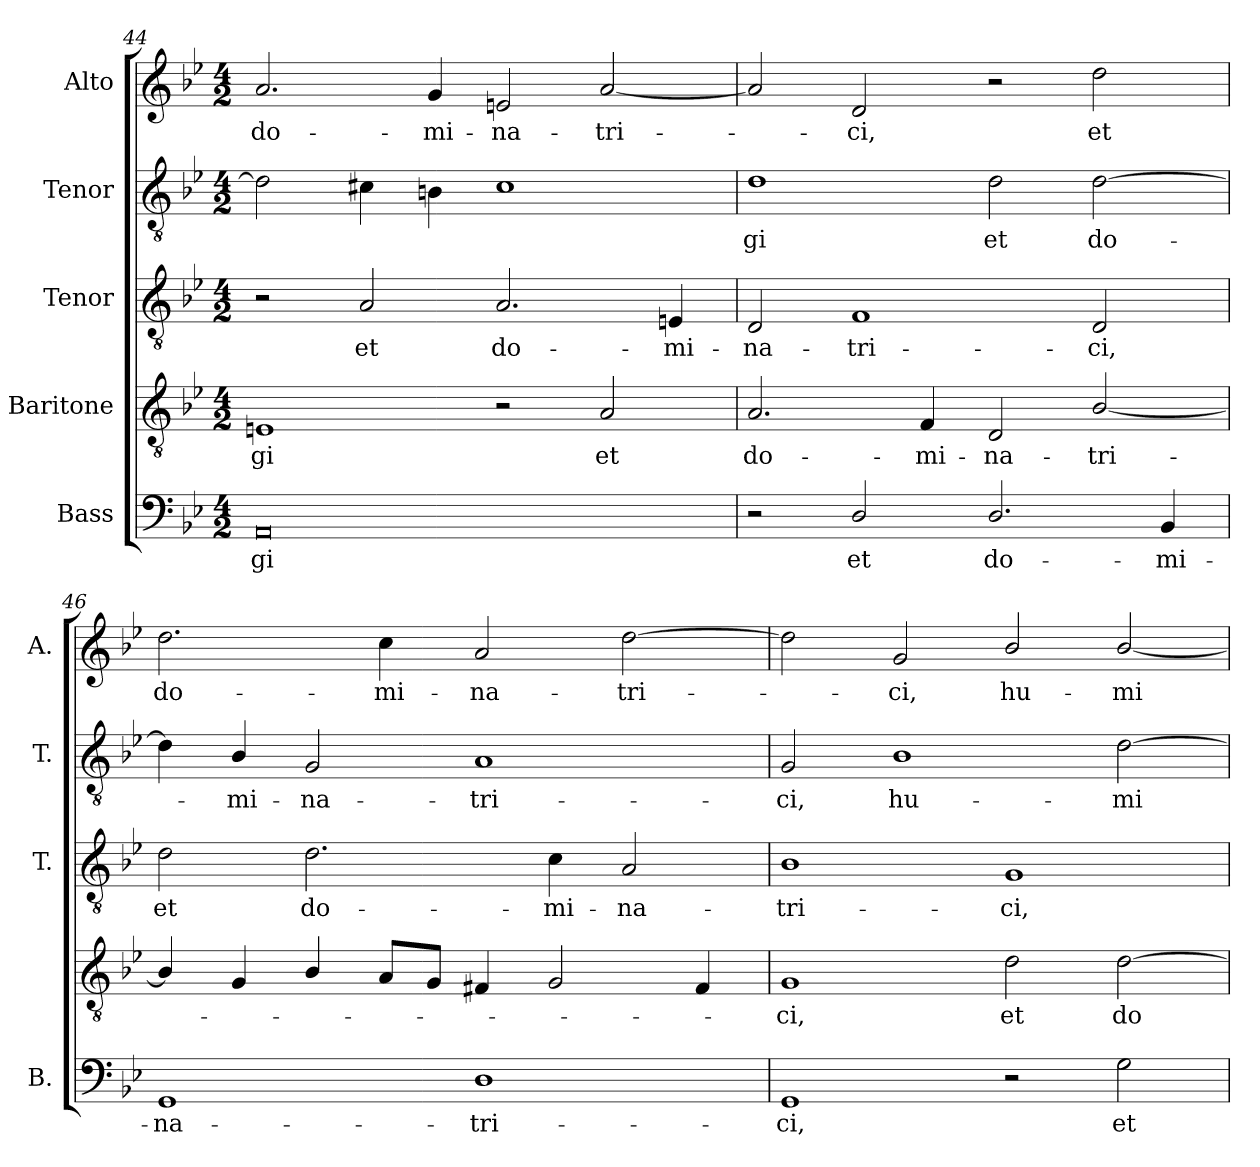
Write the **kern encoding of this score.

**kern	**text	**kern	**text	**kern	**text	**kern	**text	**kern	**text
*part5	*part5	*part4	*part4	*part3	*part3	*part2	*part2	*part1	*part1
*staff5	*staff5	*staff4	*staff4	*staff3	*staff3	*staff2	*staff2	*staff1	*staff1
*I"Bass	*	*I"Baritone	*	*I"Tenor	*	*I"Tenor	*	*I"Alto	*
*I'B.	*	*	*	*I'T.	*	*I'T.	*	*I'A.	*
*clefF4	*	*clefGv2	*	*clefGv2	*	*clefGv2	*	*clefG2	*
*	*	*ITrd7c12	*	*ITrd7c12	*	*ITrd7c12	*	*	*
*k[b-e-]	*	*k[b-e-]	*	*k[b-e-]	*	*k[b-e-]	*	*k[b-e-]	*
*B-:	*	*B-:	*	*B-:	*	*B-:	*	*B-:	*
*M4/2	*	*M4/2	*	*M4/2	*	*M4/2	*	*M4/2	*
=44	=44	=44	=44	=44	=44	=44	=44	=44	=44
!	!LO:LY:b:color=#000000	!	!	!	!	!	!	!	!
!	!	!	!LO:LY:b:color=#000000	!	!	!	!	!	!
!	!	!	!	!	!	!	!	!	!LO:LY:b:color=#000000
0AAi	-gi	1EEni	-gi	2r	.	2Di\]	.	2.ai/	do-
!	!	!	!	!	!LO:LY:b:color=#000000	!	!	!	!
.	.	.	.	2AAi/	et	4C#Xi\	.	.	.
!	!	!	!	!	!	!	!	!	!LO:LY:b:color=#000000
.	.	.	.	.	.	4BBi\	.	4gi/	-mi-
!	!	!	!	!	!LO:LY:b:color=#000000	!	!	!	!
!	!	!	!	!	!	!	!	!	!LO:LY:b:color=#000000
.	.	2r	.	2.AAi/	do-	1C#i	.	2eni/	-na-
!	!	!	!LO:LY:b:color=#000000	!	!	!	!	!	!
!	!	!	!	!	!	!	!	!	!LO:LY:b:color=#000000
.	.	2AAi/	et	.	.	.	.	[2ai/	-tri-
!	!	!	!	!	!LO:LY:b:color=#000000	!	!	!	!
.	.	.	.	4EEni/	-mi-	.	.	.	.
=45	=45	=45	=45	=45	=45	=45	=45	=45	=45
!	!	!	!LO:LY:b:color=#000000	!	!	!	!	!	!
!	!	!	!	!	!LO:LY:b:color=#000000	!	!	!	!
!	!	!	!	!	!	!	!LO:LY:b:color=#000000	!	!
2r	.	2.AAi/	do-	2DDi/	-na-	1Di	-gi	2ai/]	.
!	!LO:LY:b:color=#000000	!	!	!	!	!	!	!	!
!	!	!	!	!	!LO:LY:b:color=#000000	!	!	!	!
!	!	!	!	!	!	!	!	!	!LO:LY:b:color=#000000
2Di/	et	.	.	1FFi	-tri-	.	.	2di/	-ci,
!	!	!	!LO:LY:b:color=#000000	!	!	!	!	!	!
.	.	4FFi/	-mi-	.	.	.	.	.	.
!	!LO:LY:b:color=#000000	!	!	!	!	!	!	!	!
!	!	!	!LO:LY:b:color=#000000	!	!	!	!	!	!
!	!	!	!	!	!	!	!LO:LY:b:color=#000000	!	!
2.Di/	do-	2DDi/	-na-	.	.	2Di\	et	2r	.
!	!	!	!LO:LY:b:color=#000000	!	!	!	!	!	!
!	!	!	!	!	!LO:LY:b:color=#000000	!	!	!	!
!	!	!	!	!	!	!	!LO:LY:b:color=#000000	!	!
!	!	!	!	!	!	!	!	!	!LO:LY:b:color=#000000
.	.	[2BB-i/	-tri-	2DDi/	-ci,	[2Di\	do-	2ddi\	et
!	!LO:LY:b:color=#000000	!	!	!	!	!	!	!	!
4BB-i/	-mi-	.	.	.	.	.	.	.	.
=46	=46	=46	=46	=46	=46	=46	=46	=46	=46
!	!LO:LY:b:color=#000000	!	!	!	!	!	!	!	!
!	!	!	!	!	!LO:LY:b:color=#000000	!	!	!	!
!	!	!	!	!	!	!	!	!	!LO:LY:b:color=#000000
1GGi	-na-	4BB-i/]	.	2Di\	et	4Di\]	.	2.ddi\	do-
!	!	!	!	!	!	!	!LO:LY:b:color=#000000	!	!
.	.	4GGi/	.	.	.	4BB-i/	-mi-	.	.
!	!	!	!	!	!LO:LY:b:color=#000000	!	!	!	!
!	!	!	!	!	!	!	!LO:LY:b:color=#000000	!	!
.	.	4BB-i/	.	2.Di\	do-	2GGi/	-na-	.	.
!	!	!	!	!	!	!	!	!	!LO:LY:b:color=#000000
.	.	8AAi/L	.	.	.	.	.	4cci\	-mi-
.	.	8GGi/J	.	.	.	.	.	.	.
!	!LO:LY:b:color=#000000	!	!	!	!	!	!	!	!
!	!	!	!	!	!	!	!LO:LY:b:color=#000000	!	!
!	!	!	!	!	!	!	!	!	!LO:LY:b:color=#000000
1Di	-tri-	4FF#Xi/	.	.	.	1AAi	-tri-	2ai/	-na-
!	!	!	!	!	!LO:LY:b:color=#000000	!	!	!	!
.	.	2GGi/	.	4Ci\	-mi-	.	.	.	.
!	!	!	!	!	!LO:LY:b:color=#000000	!	!	!	!
!	!	!	!	!	!	!	!	!	!LO:LY:b:color=#000000
.	.	.	.	2AAi/	-na-	.	.	[2ddi\	-tri-
.	.	4FF#i/	.	.	.	.	.	.	.
=47	=47	=47	=47	=47	=47	=47	=47	=47	=47
!	!LO:LY:b:color=#000000	!	!	!	!	!	!	!	!
!	!	!	!LO:LY:b:color=#000000	!	!	!	!	!	!
!	!	!	!	!	!LO:LY:b:color=#000000	!	!	!	!
!	!	!	!	!	!	!	!LO:LY:b:color=#000000	!	!
1GGi	-ci,	1GGi	-ci,	1BB-i	-tri-	2GGi/	-ci,	2ddi\]	.
!	!	!	!	!	!	!	!LO:LY:b:color=#000000	!	!
!	!	!	!	!	!	!	!	!	!LO:LY:b:color=#000000
.	.	.	.	.	.	1BB-i	hu-	2gi/	-ci,
!	!	!	!LO:LY:b:color=#000000	!	!	!	!	!	!
!	!	!	!	!	!LO:LY:b:color=#000000	!	!	!	!
!	!	!	!	!	!	!	!	!	!LO:LY:b:color=#000000
2r	.	2Di\	et	1GGi	-ci,	.	.	2b-i/	hu-
!	!LO:LY:b:color=#000000	!	!	!	!	!	!	!	!
!	!	!	!LO:LY:b:color=#000000	!	!	!	!	!	!
!	!	!	!	!	!	!	!LO:LY:b:color=#000000	!	!
!	!	!	!	!	!	!	!	!	!LO:LY:b:color=#000000
2Gi\	et	[2Di\	do-	.	.	[2Di\	-mi-	[2b-i/	-mi-
=	=	=	=	=	=	=	=	=	=
*-	*-	*-	*-	*-	*-	*-	*-	*-	*-
